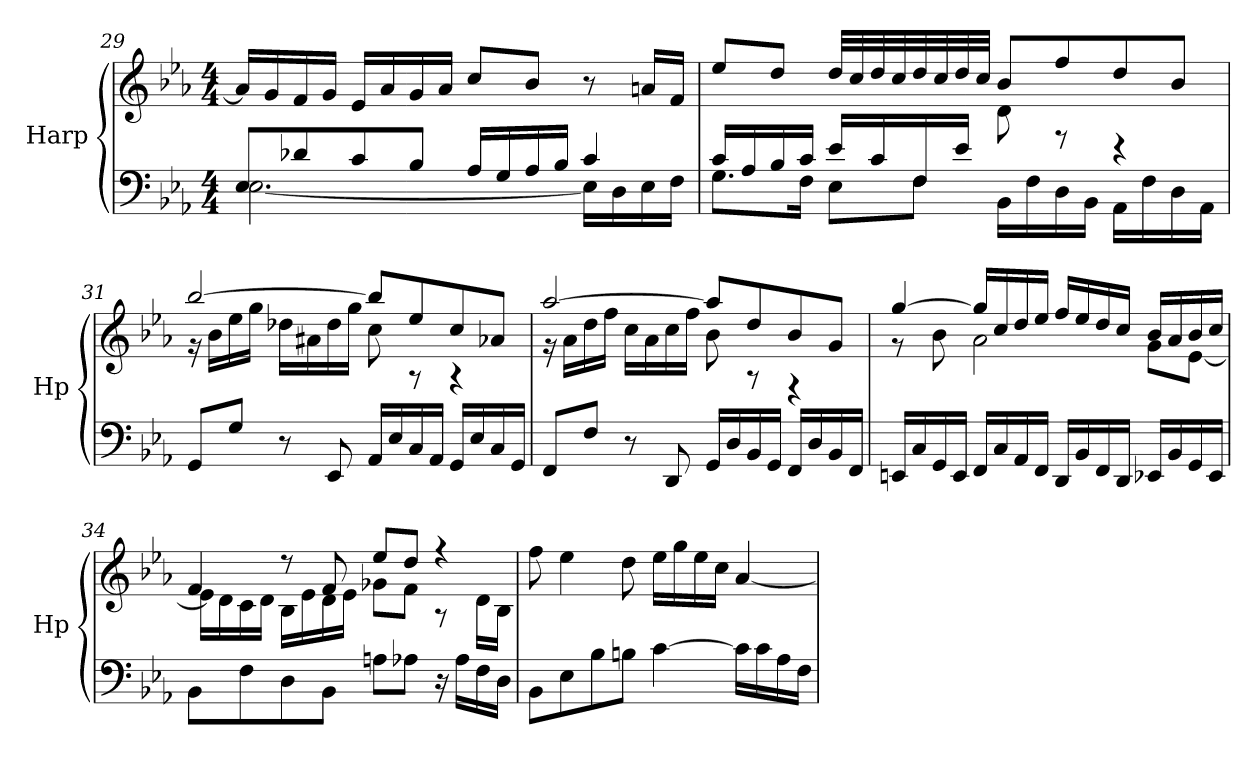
**kern	**kern
*part1	*part1
*staff2	*staff1
*I"Harp	*
*I'Hp	*
!!LO:LB:g=z
*clefF4	*clefG2
*k[b-e-a-]	*k[b-e-a-]
*M4/4	*M4/4
=29	=29
*^	*
8E-/L	[2.E-\	16a-/LL]
.	.	16g/
8d-X/	.	16f/
.	.	16g/JJ
8c/	.	16e-/LL
.	.	16a-/
8B-/J	.	16g/
.	.	16a-/JJ
16A-/LL	.	8cc/L
16G/	.	.
16A-/	.	8b-/J
16B-/JJ	.	.
4c/	16E-\LL]	8r
.	16D\	.
.	16E-\	16an/LL
.	16F\JJ	16f/JJ
=30	=30	=30
*	*	*^
16c/LL	8.G\L	8ee-/L	2ryy
16A-/	.	.	.
16B-/	.	8dd/J	.
16c/JJ	16F\Jk	.	.
16e-/LL	8E-\L	32dd/LLL	.
.	.	32cc/	.
16c/	.	32dd/	.
.	.	32cc/	.
16F/	8F\J	32dd/	.
.	.	32cc/	.
16e-/JJ	.	32dd/	.
.	.	32cc/JJJ	.
2ryy	16BB-\LL	8b-/L	8d\
.	16F\	.	.
.	16D\	8ff/	8rF
.	16BB-\JJ	.	.
.	16AA-\LL	8dd/	4rD
.	16F\	.	.
.	16D\	8b-/J	.
.	16AA-\JJ	.	.
*v	*v	*	*
!!LO:LB:g=z	!!
=31	=31	=31
8GG/L	[2bb-/	16r
.	.	16b-\LL
8G/J	.	16ee-\
.	.	16gg\JJ
8r	.	16dd-X\LL
.	.	16a#X\
8EE-/	.	16dd-\
.	.	16gg\JJ
16AA-/LL	8bb-/L]	8cc\
16E-/	.	.
16C/	8ee-/	8rA
16AA-/JJ	.	.
16GG/LL	8cc/	4rA
16E-/	.	.
16C/	8a-X/J	.
16GG/JJ	.	.
=32	=32	=32
8FF/L	[2aa-/	16r
.	.	16a-\LL
8F/J	.	16dd\
.	.	16ff\JJ
8r	.	16cc\LL
.	.	16a-\
8DD/	.	16cc\
.	.	16ff\JJ
16GG/LL	8aa-/L]	8b-\
16D/	.	.
16BB-/	8dd/	8rA
16GG/JJ	.	.
16FF/LL	8b-/	4rF
16D/	.	.
16BB-/	8g/J	.
16FF/JJ	.	.
!!LO:PB:g=z	!!
=33	=33	=33
16EEn/LL	[4gg/	8r
16C/	.	.
16GG/	.	8b-\
16EE/JJ	.	.
16FF/LL	16gg/LL]	2a-\
16C/	16cc/	.
16AA-/	16dd/	.
16FF/JJ	16ee-/JJ	.
16DD/LL	16ff/LL	.
16BB-/	16ee-/	.
16FF/	16dd/	.
16DD/JJ	16cc/JJ	.
16EE-X/LL	16b-/LL	8g\L
16BB-/	16a-/	.
16GG/	16b-/	[8e-\J
16EE-/JJ	16cc/JJ	.
=34	=34	=34
8BB-\L	4f/	16e-\LL]
.	.	16d\
8F\	.	16c\
.	.	16d\JJ
8D\	8r	16B-\LL
.	.	16e-\
8BB-\J	8f/	16d\
.	.	16e-\JJ
8An\L	8ee-/L	8g-X\L
8A-X\J	8dd/J	8f\J
16r	4r	8rA
16A-\LL	.	.
16F\	.	16d\LL
16D\JJ	.	16B-\JJ
*	*v	*v
!!LO:LB:g=z
=35	=35
8BB-\L	8ff\
8E-\	4ee-\
8B-\	.
8Bn\J	8dd\
[4c\	16ee-\LL
.	16gg\
.	16ee-\
.	16cc\JJ
16c\LL]	[4a-/
16c\	.
16A-\	.
16F\JJ	.
=	=
*-	*-
